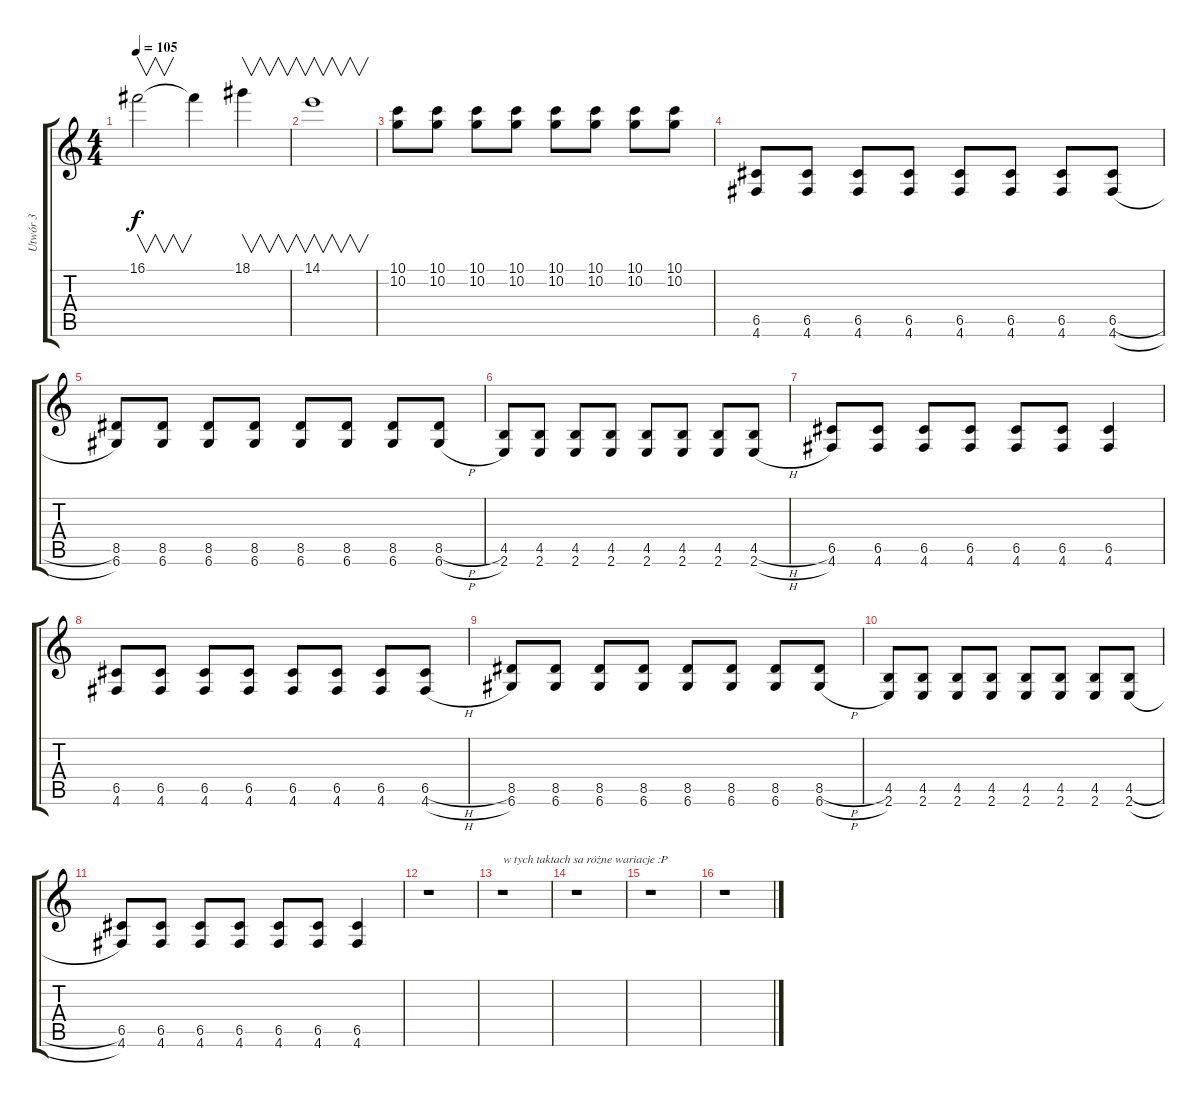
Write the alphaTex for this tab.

\track ("Utwór 3" "Utwór 3") {instrument overdrivenguitar}
\staff {score tabs}
\tuning (D4 A3 F3 C3 G2 D2) {hide}
\ts (4 4)
\tempo 105
\clef g2
\ks c
16.1.2{v dy f} 16.1{t}.4 18.1.4{v} |
14.1.1{v} |
(10.1 10.2).8 (10.1 10.2).8 (10.1 10.2).8 (10.1 10.2).8 (10.1 10.2).8 (10.1 10.2).8 (10.1 10.2).8 (10.1 10.2).8 |
(6.5 4.6).8 (6.5 4.6).8 (6.5 4.6).8 (6.5 4.6).8 (6.5 4.6).8 (6.5 4.6).8 (6.5 4.6).8 (6.5{h} 4.6{h}).8 |
(8.5 6.6).8 (8.5 6.6).8 (8.5 6.6).8 (8.5 6.6).8 (8.5 6.6).8 (8.5 6.6).8 (8.5 6.6).8 (8.5{h} 6.6{h}).8 |
(4.5 2.6).8 (4.5 2.6).8 (4.5 2.6).8 (4.5 2.6).8 (4.5 2.6).8 (4.5 2.6).8 (4.5 2.6).8 (4.5{h} 2.6{h}).8 |
(6.5 4.6).8 (6.5 4.6).8 (6.5 4.6).8 (6.5 4.6).8 (6.5 4.6).8 (6.5 4.6).8 (6.5 4.6).4 |
(6.5 4.6).8 (6.5 4.6).8 (6.5 4.6).8 (6.5 4.6).8 (6.5 4.6).8 (6.5 4.6).8 (6.5 4.6).8 (6.5{h} 4.6{h}).8 |
(8.5 6.6).8 (8.5 6.6).8 (8.5 6.6).8 (8.5 6.6).8 (8.5 6.6).8 (8.5 6.6).8 (8.5 6.6).8 (8.5{h} 6.6{h}).8 |
(4.5 2.6).8 (4.5 2.6).8 (4.5 2.6).8 (4.5 2.6).8 (4.5 2.6).8 (4.5 2.6).8 (4.5 2.6).8 (4.5{h} 2.6{h}).8 |
(6.5 4.6).8 (6.5 4.6).8 (6.5 4.6).8 (6.5 4.6).8 (6.5 4.6).8 (6.5 4.6).8 (6.5 4.6).4 |
r.1 |
r.1{txt "w tych taktach sa różne wariacje :P"} |
r.1 |
r.1 |
r.1
